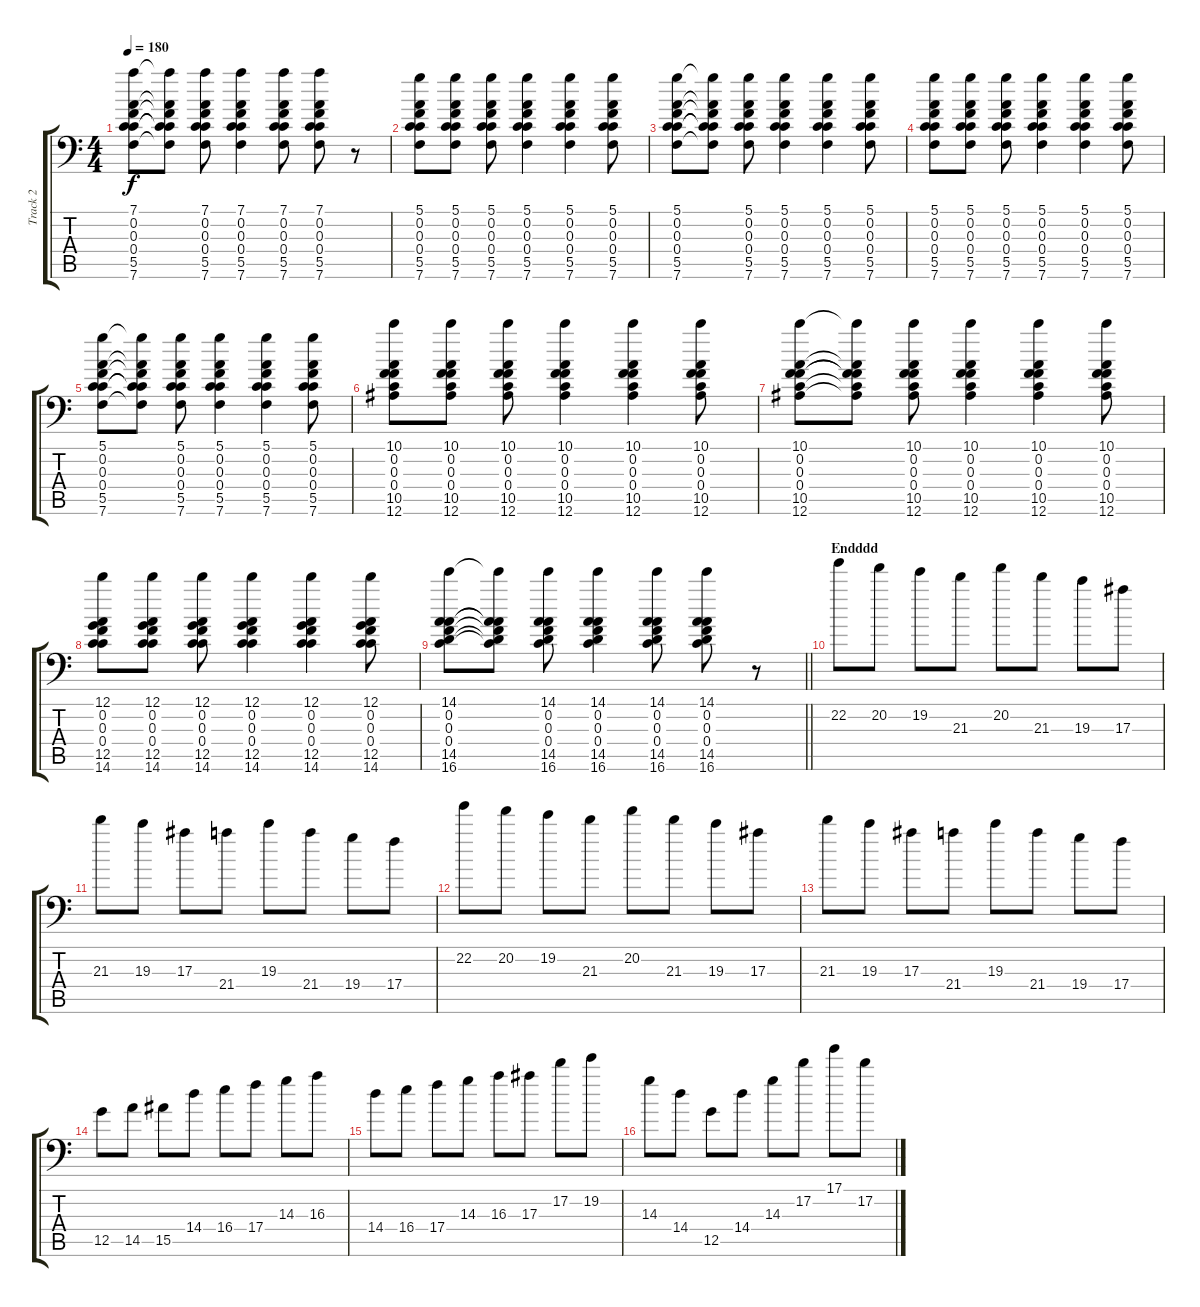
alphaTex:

\track ("Track 2" "Track 2") {instrument distortionguitar}
\staff {score tabs}
\tuning (D4 A3 F3 C3 G2 Bb1) {hide}
\ts (4 4)
\tempo 180
\clef f4
\ks c
(7.1 0.2 0.3 0.4 5.5 7.6).8{dy f} (7.1{t} 0.2{t} 0.3{t} 0.4{t} 5.5{t} 7.6{t}).8 (7.1 0.2 0.3 0.4 5.5 7.6).8 (7.1 0.2 0.3 0.4 5.5 7.6).4 (7.1 0.2 0.3 0.4 5.5 7.6).8 (7.1 0.2 0.3 0.4 5.5 7.6).8 r.8 |
(5.1 0.2 0.3 0.4 5.5 7.6).8 (5.1 0.2 0.3 0.4 5.5 7.6).8 (5.1 0.2 0.3 0.4 5.5 7.6).8 (5.1 0.2 0.3 0.4 5.5 7.6).4 (5.1 0.2 0.3 0.4 5.5 7.6).4 (5.1 0.2 0.3 0.4 5.5 7.6).8 |
(5.1 0.2 0.3 0.4 5.5 7.6).8 (5.1{t} 0.2{t} 0.3{t} 0.4{t} 5.5{t} 7.6{t}).8 (5.1 0.2 0.3 0.4 5.5 7.6).8 (5.1 0.2 0.3 0.4 5.5 7.6).4 (5.1 0.2 0.3 0.4 5.5 7.6).4 (5.1 0.2 0.3 0.4 5.5 7.6).8 |
(5.1 0.2 0.3 0.4 5.5 7.6).8 (5.1 0.2 0.3 0.4 5.5 7.6).8 (5.1 0.2 0.3 0.4 5.5 7.6).8 (5.1 0.2 0.3 0.4 5.5 7.6).4 (5.1 0.2 0.3 0.4 5.5 7.6).4 (5.1 0.2 0.3 0.4 5.5 7.6).8 |
(5.1 0.2 0.3 0.4 5.5 7.6).8 (5.1{t} 0.2{t} 0.3{t} 0.4{t} 5.5{t} 7.6{t}).8 (5.1 0.2 0.3 0.4 5.5 7.6).8 (5.1 0.2 0.3 0.4 5.5 7.6).4 (5.1 0.2 0.3 0.4 5.5 7.6).4 (5.1 0.2 0.3 0.4 5.5 7.6).8 |
(10.1 0.2 0.3 0.4 10.5 12.6).8 (10.1 0.2 0.3 0.4 10.5 12.6).8 (10.1 0.2 0.3 0.4 10.5 12.6).8 (10.1 0.2 0.3 0.4 10.5 12.6).4 (10.1 0.2 0.3 0.4 10.5 12.6).4 (10.1 0.2 0.3 0.4 10.5 12.6).8 |
(10.1 0.2 0.3 0.4 10.5 12.6).8 (10.1{t} 0.2{t} 0.3{t} 0.4{t} 10.5{t} 12.6{t}).8 (10.1 0.2 0.3 0.4 10.5 12.6).8 (10.1 0.2 0.3 0.4 10.5 12.6).4 (10.1 0.2 0.3 0.4 10.5 12.6).4 (10.1 0.2 0.3 0.4 10.5 12.6).8 |
(12.1 0.2 0.3 0.4 12.5 14.6).8 (12.1 0.2 0.3 0.4 12.5 14.6).8 (12.1 0.2 0.3 0.4 12.5 14.6).8 (12.1 0.2 0.3 0.4 12.5 14.6).4 (12.1 0.2 0.3 0.4 12.5 14.6).4 (12.1 0.2 0.3 0.4 12.5 14.6).8 |
\barLineRight lightlight
(14.1 0.2 0.3 0.4 14.5 16.6).8 (14.1{t} 0.2{t} 0.3{t} 0.4{t} 14.5{t} 16.6{t}).8 (14.1 0.2 0.3 0.4 14.5 16.6).8 (14.1 0.2 0.3 0.4 14.5 16.6).4 (14.1 0.2 0.3 0.4 14.5 16.6).8 (14.1 0.2 0.3 0.4 14.5 16.6).8 r.8 |
\section ("" "Endddd")
22.2.8{volume 6} 20.2.8 19.2.8 21.3.8 20.2.8 21.3.8 19.3.8 17.3.8 |
21.3.8 19.3.8 17.3.8 21.4.8 19.3.8 21.4.8 19.4.8 17.4.8 |
22.2.8 20.2.8 19.2.8 21.3.8 20.2.8 21.3.8 19.3.8 17.3.8 |
21.3.8 19.3.8 17.3.8 21.4.8 19.3.8 21.4.8 19.4.8 17.4.8 |
12.5.8{volume 0} 14.5.8 15.5.8 14.4.8 16.4.8 17.4.8 14.3.8 16.3.8 |
14.4.8 16.4.8 17.4.8 14.3.8 16.3.8 17.3.8 17.2.8 19.2.8 |
14.3.8 14.4.8 12.5.8 14.4.8 14.3.8 17.2.8 17.1.8 17.2.8
